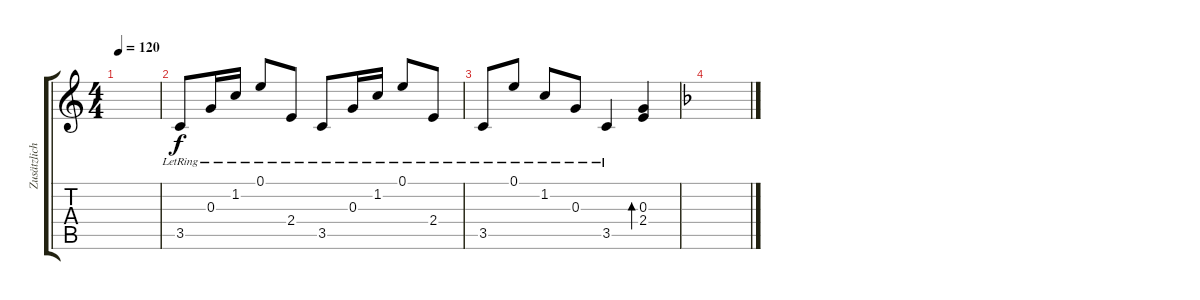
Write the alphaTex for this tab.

\track ("Zusätzliche Gitarre" "Zusätzlich") {instrument acousticguitarsteel}
\staff {score tabs}
\tuning (E4 B3 G3 D3 A2 E2) {hide}
\ts (4 4)
\tempo 120
\clef g2
\ks c
|
3.5{lr}.8 0.3{lr}.16 1.2{lr}.16 0.1{lr}.8 2.4{lr}.8 3.5{lr}.8 0.3{lr}.16 1.2{lr}.16 0.1{lr}.8 2.4{lr}.8 |
3.5{lr}.8 0.1{lr}.8 1.2{lr}.8 0.3{lr}.8 3.5{lr}.4 (0.3 2.4).4{bd 60} |
\ks f
